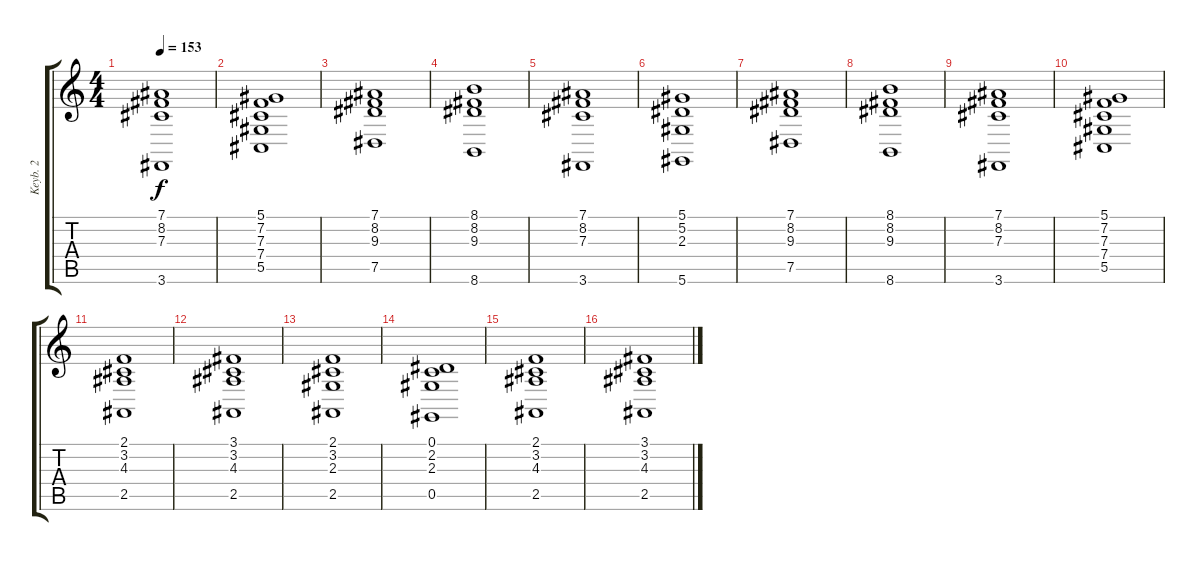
\track ("Keyb. 2" "Keyb. 2") {instrument stringensemble1}
\staff {score tabs}
\tuning (Eb4 Bb3 Gb3 Db3 Ab2 Eb2) {hide}
\ts (4 4)
\tempo 153
\clef g2
\ks c
(7.1 8.2 7.3 3.6).1{dy f} |
(5.1 7.2 7.3 7.4 5.5).1 |
(7.1 8.2 9.3 7.5).1 |
(8.1 8.2 9.3 8.6).1 |
(7.1 8.2 7.3 3.6).1 |
(5.1 5.2 2.3 5.6).1 |
(7.1 8.2 9.3 7.5).1 |
(8.1 8.2 9.3 8.6).1 |
(7.1 8.2 7.3 3.6).1 |
(5.1 7.2 7.3 7.4 5.5).1 |
(2.1 3.2 4.3 2.5).1 |
(3.1 3.2 4.3 2.5).1 |
(2.1 3.2 2.3 2.5).1 |
(0.1 2.2 2.3 0.5).1 |
(2.1 3.2 4.3 2.5).1 |
(3.1 3.2 4.3 2.5).1
